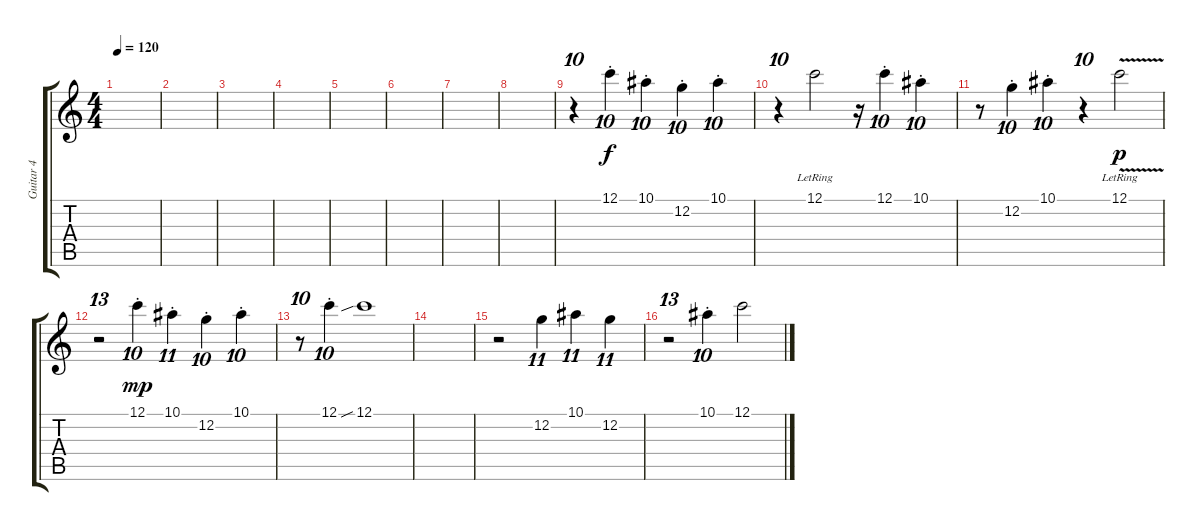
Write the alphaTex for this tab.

\track ("Guitar 4" "Guitar 4") {instrument electricguitarclean}
\staff {score tabs}
\tuning (C4 G3 Eb3 Bb2 F2 C2) {hide}
\ts (4 4)
\tempo 120
\clef g2
\ks c
|
|
|
|
|
|
|
|
r.4{tu (10 8)} 12.1{st}.4{tu (10 8)} 10.1{st}.4{tu (10 8)} 12.2{st}.4{tu (10 8)} 10.1{st}.4{tu (10 8)} |
r.4{tu (10 8)} 12.1{lr}.2 r.16 12.1{st}.4{tu (10 8)} 10.1{st}.4{tu (10 8)} |
r.8 12.2{st}.4{tu (10 8)} 10.1{st}.4{tu (10 8)} r.4{tu (10 8)} 12.1{v lr}.2{dy p} |
r.2{tu (13 8)} 12.1{st}.4{tu (10 8) dy mp} 10.1{st}.4{tu (11 8)} 12.2{st}.4{tu (10 8)} 10.1{st}.4{tu (10 8)} |
r.8{tu (10 8)} 12.1{st}.4{tu (10 8)} 12.1{sib}.1 |
|
r.2 12.2.4{tu (11 8)} 10.1.4{tu (11 8)} 12.2.4{tu (11 8)} |
r.2{tu (13 8)} 10.1{st}.4{tu (10 8)} 12.1.2
